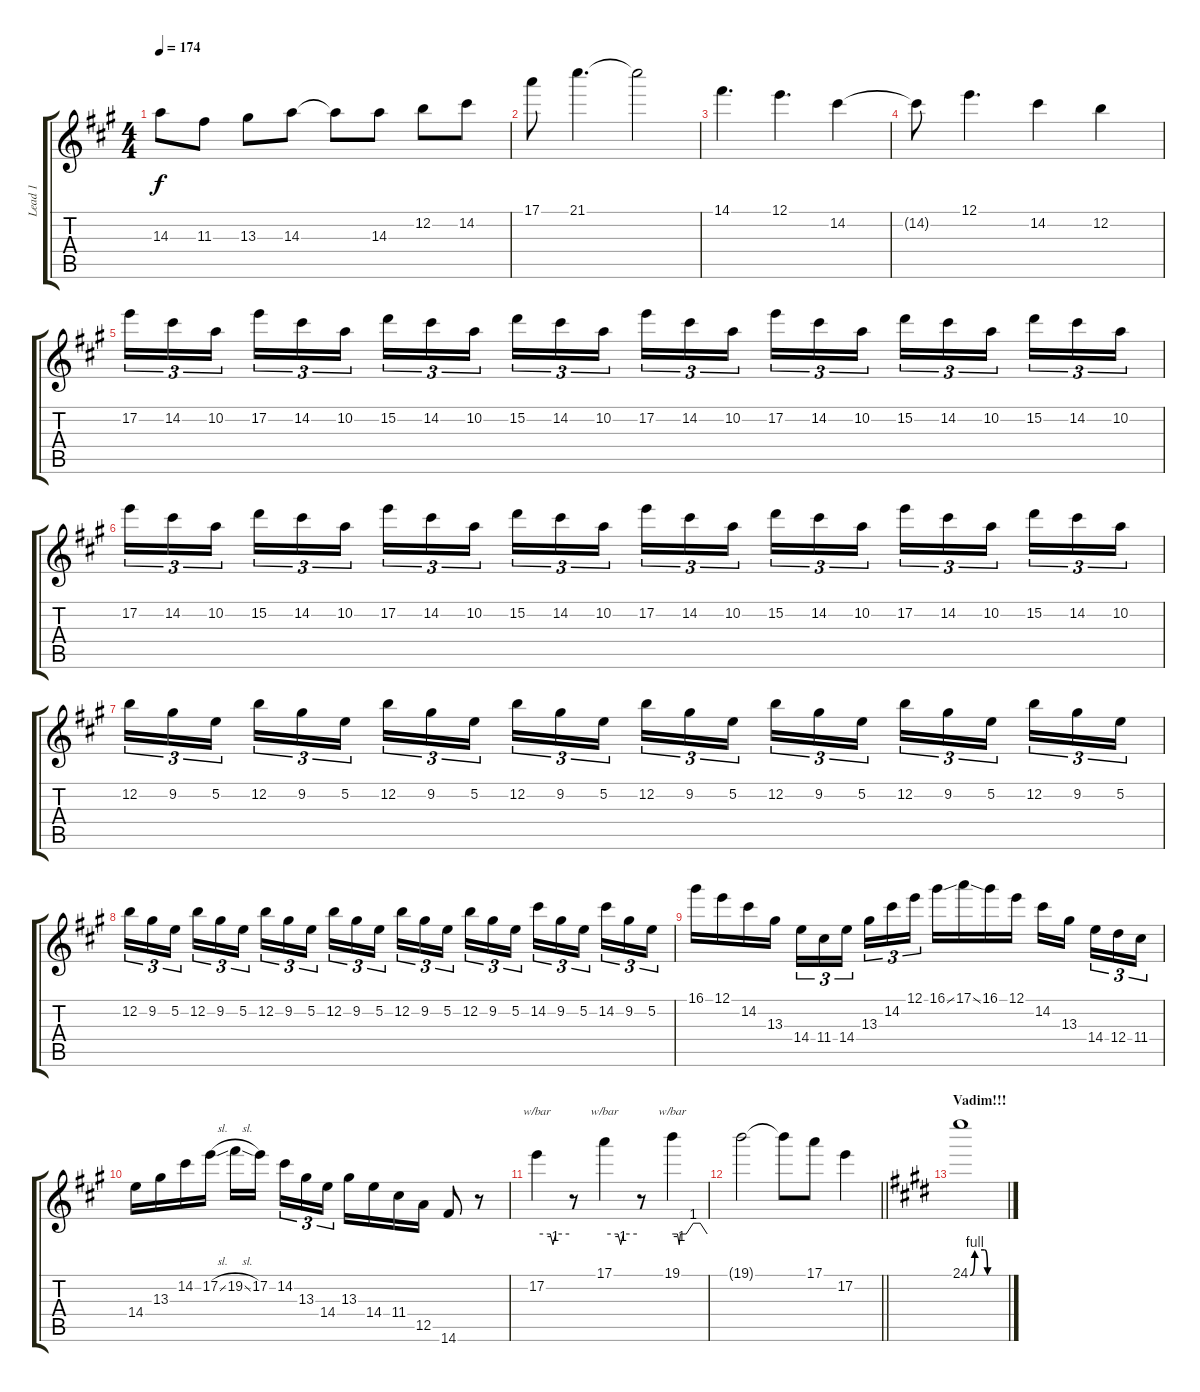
\track ("Lead 1" "Lead 1") {instrument distortionguitar}
\staff {score tabs}
\tuning (E4 B3 G3 D3 A2 E2) {hide}
\ts (4 4)
\tempo 174
\clef g2
\ks f#minor
14.3.8{dy f} 11.3.8 13.3.8 14.3.8 14.3{t}.8 14.3.8 12.2.8 14.2.8 |
17.1.8 21.1.4{d} 21.1{t}.2 |
14.1.4{d} 12.1.4{d} 14.2.4 |
14.2{t}.8 12.1.4{d} 14.2.4 12.2.4 |
17.2.16{tu (3 2)} 14.2.16{tu (3 2)} 10.2.16{tu (3 2) beam splitsecondary} 17.2.16{tu (3 2)} 14.2.16{tu (3 2)} 10.2.16{tu (3 2)} 15.2.16{tu (3 2)} 14.2.16{tu (3 2)} 10.2.16{tu (3 2) beam splitsecondary} 15.2.16{tu (3 2)} 14.2.16{tu (3 2)} 10.2.16{tu (3 2)} 17.2.16{tu (3 2)} 14.2.16{tu (3 2)} 10.2.16{tu (3 2) beam splitsecondary} 17.2.16{tu (3 2)} 14.2.16{tu (3 2)} 10.2.16{tu (3 2)} 15.2.16{tu (3 2)} 14.2.16{tu (3 2)} 10.2.16{tu (3 2) beam splitsecondary} 15.2.16{tu (3 2)} 14.2.16{tu (3 2)} 10.2.16{tu (3 2)} |
17.2.16{tu (3 2)} 14.2.16{tu (3 2)} 10.2.16{tu (3 2) beam splitsecondary} 15.2.16{tu (3 2)} 14.2.16{tu (3 2)} 10.2.16{tu (3 2)} 17.2.16{tu (3 2)} 14.2.16{tu (3 2)} 10.2.16{tu (3 2) beam splitsecondary} 15.2.16{tu (3 2)} 14.2.16{tu (3 2)} 10.2.16{tu (3 2)} 17.2.16{tu (3 2)} 14.2.16{tu (3 2)} 10.2.16{tu (3 2) beam splitsecondary} 15.2.16{tu (3 2)} 14.2.16{tu (3 2)} 10.2.16{tu (3 2)} 17.2.16{tu (3 2)} 14.2.16{tu (3 2)} 10.2.16{tu (3 2) beam splitsecondary} 15.2.16{tu (3 2)} 14.2.16{tu (3 2)} 10.2.16{tu (3 2)} |
12.2.16{tu (3 2)} 9.2.16{tu (3 2)} 5.2.16{tu (3 2) beam splitsecondary} 12.2.16{tu (3 2)} 9.2.16{tu (3 2)} 5.2.16{tu (3 2)} 12.2.16{tu (3 2)} 9.2.16{tu (3 2)} 5.2.16{tu (3 2) beam splitsecondary} 12.2.16{tu (3 2)} 9.2.16{tu (3 2)} 5.2.16{tu (3 2)} 12.2.16{tu (3 2)} 9.2.16{tu (3 2)} 5.2.16{tu (3 2) beam splitsecondary} 12.2.16{tu (3 2)} 9.2.16{tu (3 2)} 5.2.16{tu (3 2)} 12.2.16{tu (3 2)} 9.2.16{tu (3 2)} 5.2.16{tu (3 2) beam splitsecondary} 12.2.16{tu (3 2)} 9.2.16{tu (3 2)} 5.2.16{tu (3 2)} |
12.2.16{tu (3 2)} 9.2.16{tu (3 2)} 5.2.16{tu (3 2) beam splitsecondary} 12.2.16{tu (3 2)} 9.2.16{tu (3 2)} 5.2.16{tu (3 2)} 12.2.16{tu (3 2)} 9.2.16{tu (3 2)} 5.2.16{tu (3 2) beam splitsecondary} 12.2.16{tu (3 2)} 9.2.16{tu (3 2)} 5.2.16{tu (3 2)} 12.2.16{tu (3 2)} 9.2.16{tu (3 2)} 5.2.16{tu (3 2) beam splitsecondary} 12.2.16{tu (3 2)} 9.2.16{tu (3 2)} 5.2.16{tu (3 2)} 14.2.16{tu (3 2)} 9.2.16{tu (3 2)} 5.2.16{tu (3 2) beam splitsecondary} 14.2.16{tu (3 2)} 9.2.16{tu (3 2)} 5.2.16{tu (3 2)} |
16.1.16{instrument overdrivenguitar} 12.1.16 14.2.16 13.3.16 14.4.16{tu (3 2)} 11.4.16{tu (3 2)} 14.4.16{tu (3 2) beam splitsecondary} 13.3.16{tu (3 2)} 14.2.16{tu (3 2)} 12.1.16{tu (3 2)} 16.1{ss}.16 17.1{ss}.16 16.1.16 12.1.16 14.2.16 13.3.16{beam splitsecondary} 14.4.16{tu (3 2)} 12.4.16{tu (3 2)} 11.4.16{tu (3 2)} |
14.4.16 13.3.16 14.2.16 17.2{sl}.16 19.2{sl}.16 17.2.16{beam splitsecondary} 14.2.16{tu (3 2)} 13.3.16{tu (3 2)} 14.4.16{tu (3 2)} 13.3.16 14.4.16 11.4.16 12.5.16 14.6.8 r.8 |
17.2.4{tbe (custom default 0 0 25 0 30 -4 35 0 60 0)} r.8 17.1.4{tbe (custom default 0 0 25 0 30 -4 35 0 60 0)} r.8 19.1.4{tbe (custom default 0 0 9 0 12 -4 14 0 24 0 36 4 48 4 60 0)} |
\barLineRight lightlight
19.1{t}.2 19.1{t}.8 17.1.8 17.2.4 |
\section ("" "Vadim!!!")
\ks e
24.1{be (custom 0 0 8 4 25 4 30 0 60 0)}.1{instrument distortionguitar}
